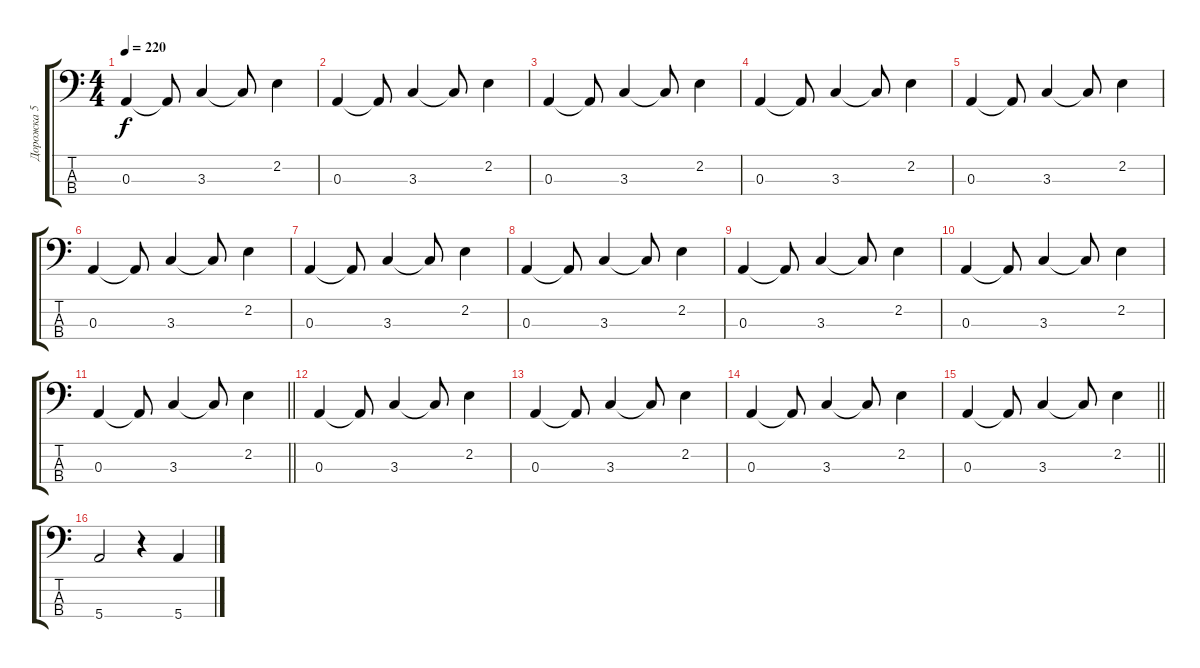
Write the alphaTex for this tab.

\track ("Дорожка 5" "Дорожка 5") {instrument electricbassfinger}
\staff {score tabs}
\tuning (G2 D2 A1 E1) {hide}
\ts (4 4)
\tempo 220
\clef f4
\ks c
0.3.4{dy f} 0.3{t}.8 3.3.4 3.3{t}.8 2.2.4 |
0.3.4 0.3{t}.8 3.3.4 3.3{t}.8 2.2.4 |
0.3.4 0.3{t}.8 3.3.4 3.3{t}.8 2.2.4 |
0.3.4 0.3{t}.8 3.3.4 3.3{t}.8 2.2.4 |
0.3.4 0.3{t}.8 3.3.4 3.3{t}.8 2.2.4 |
0.3.4 0.3{t}.8 3.3.4 3.3{t}.8 2.2.4 |
0.3.4 0.3{t}.8 3.3.4 3.3{t}.8 2.2.4 |
0.3.4 0.3{t}.8 3.3.4 3.3{t}.8 2.2.4 |
0.3.4 0.3{t}.8 3.3.4 3.3{t}.8 2.2.4 |
0.3.4 0.3{t}.8 3.3.4 3.3{t}.8 2.2.4 |
\barLineRight lightlight
0.3.4 0.3{t}.8 3.3.4 3.3{t}.8 2.2.4 |
0.3.4 0.3{t}.8 3.3.4 3.3{t}.8 2.2.4 |
0.3.4 0.3{t}.8 3.3.4 3.3{t}.8 2.2.4 |
0.3.4 0.3{t}.8 3.3.4 3.3{t}.8 2.2.4 |
\barLineRight lightlight
0.3.4 0.3{t}.8 3.3.4 3.3{t}.8 2.2.4 |
5.4.2 r.4 5.4.4
